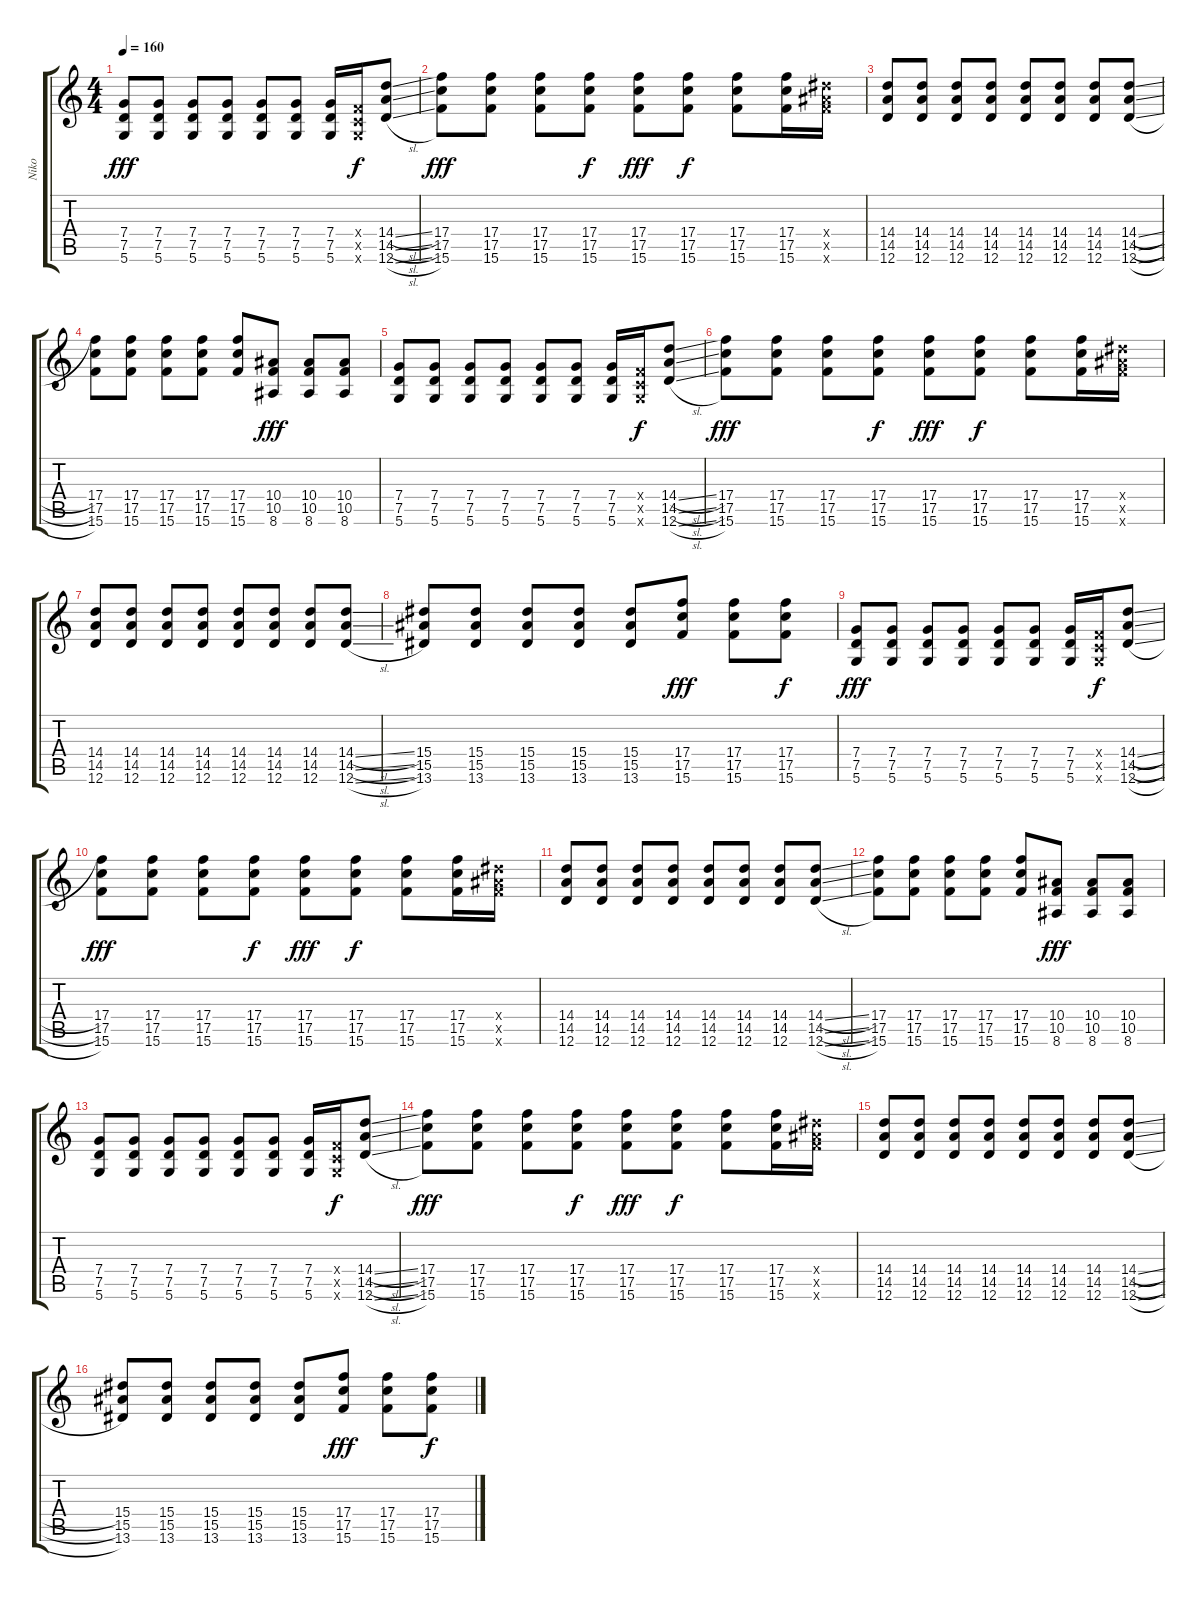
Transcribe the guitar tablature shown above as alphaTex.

\track ("Niko" "Niko") {instrument distortionguitar}
\staff {score tabs}
\tuning (D4 A3 F3 C3 G2 D2) {hide}
\ts (4 4)
\tempo 160
\clef g2
\ks c
(7.4 7.5 5.6).8{dy fff} (7.4 7.5 5.6).8 (7.4 7.5 5.6).8 (7.4 7.5 5.6).8 (7.4 7.5 5.6).8 (7.4 7.5 5.6).8 (7.4 7.5 5.6).16 (5.4{x} 5.5{x} 5.6{x}).16{dy f} (14.4{sl} 14.5{sl} 12.6{sl}).8 |
(17.4 17.5 15.6).8{dy fff} (17.4 17.5 15.6).8 (17.4 17.5 15.6).8 (17.4 17.5 15.6).8{dy f} (17.4 17.5 15.6).8{dy fff} (17.4 17.5 15.6).8{dy f} (17.4 17.5 15.6).8 (17.4 17.5 15.6).16 (15.4{x} 15.5{x} 15.6{x}).16 |
(14.4 14.5 12.6).8 (14.4 14.5 12.6).8 (14.4 14.5 12.6).8 (14.4 14.5 12.6).8 (14.4 14.5 12.6).8 (14.4 14.5 12.6).8 (14.4 14.5 12.6).8 (14.4{sl} 14.5{sl} 12.6{sl}).8 |
(17.4 17.5 15.6).8 (17.4 17.5 15.6).8 (17.4 17.5 15.6).8 (17.4 17.5 15.6).8 (17.4 17.5 15.6).8 (10.4 10.5 8.6).8{dy fff} (10.4 10.5 8.6).8 (10.4 10.5 8.6).8 |
(7.4 7.5 5.6).8 (7.4 7.5 5.6).8 (7.4 7.5 5.6).8 (7.4 7.5 5.6).8 (7.4 7.5 5.6).8 (7.4 7.5 5.6).8 (7.4 7.5 5.6).16 (5.4{x} 5.5{x} 5.6{x}).16{dy f} (14.4{sl} 14.5{sl} 12.6{sl}).8 |
(17.4 17.5 15.6).8{dy fff} (17.4 17.5 15.6).8 (17.4 17.5 15.6).8 (17.4 17.5 15.6).8{dy f} (17.4 17.5 15.6).8{dy fff} (17.4 17.5 15.6).8{dy f} (17.4 17.5 15.6).8 (17.4 17.5 15.6).16 (15.4{x} 15.5{x} 15.6{x}).16 |
(14.4 14.5 12.6).8 (14.4 14.5 12.6).8 (14.4 14.5 12.6).8 (14.4 14.5 12.6).8 (14.4 14.5 12.6).8 (14.4 14.5 12.6).8 (14.4 14.5 12.6).8 (14.4{sl} 14.5{sl} 12.6{sl}).8 |
(15.4 15.5 13.6).8 (15.4 15.5 13.6).8 (15.4 15.5 13.6).8 (15.4 15.5 13.6).8 (15.4 15.5 13.6).8 (17.4 17.5 15.6).8{dy fff} (17.4 17.5 15.6).8 (17.4 17.5 15.6).8{dy f} |
(7.4 7.5 5.6).8{dy fff} (7.4 7.5 5.6).8 (7.4 7.5 5.6).8 (7.4 7.5 5.6).8 (7.4 7.5 5.6).8 (7.4 7.5 5.6).8 (7.4 7.5 5.6).16 (5.4{x} 5.5{x} 5.6{x}).16{dy f} (14.4{sl} 14.5{sl} 12.6{sl}).8 |
(17.4 17.5 15.6).8{dy fff} (17.4 17.5 15.6).8 (17.4 17.5 15.6).8 (17.4 17.5 15.6).8{dy f} (17.4 17.5 15.6).8{dy fff} (17.4 17.5 15.6).8{dy f} (17.4 17.5 15.6).8 (17.4 17.5 15.6).16 (15.4{x} 15.5{x} 15.6{x}).16 |
(14.4 14.5 12.6).8 (14.4 14.5 12.6).8 (14.4 14.5 12.6).8 (14.4 14.5 12.6).8 (14.4 14.5 12.6).8 (14.4 14.5 12.6).8 (14.4 14.5 12.6).8 (14.4{sl} 14.5{sl} 12.6{sl}).8 |
(17.4 17.5 15.6).8 (17.4 17.5 15.6).8 (17.4 17.5 15.6).8 (17.4 17.5 15.6).8 (17.4 17.5 15.6).8 (10.4 10.5 8.6).8{dy fff} (10.4 10.5 8.6).8 (10.4 10.5 8.6).8 |
(7.4 7.5 5.6).8 (7.4 7.5 5.6).8 (7.4 7.5 5.6).8 (7.4 7.5 5.6).8 (7.4 7.5 5.6).8 (7.4 7.5 5.6).8 (7.4 7.5 5.6).16 (5.4{x} 5.5{x} 5.6{x}).16{dy f} (14.4{sl} 14.5{sl} 12.6{sl}).8 |
(17.4 17.5 15.6).8{dy fff} (17.4 17.5 15.6).8 (17.4 17.5 15.6).8 (17.4 17.5 15.6).8{dy f} (17.4 17.5 15.6).8{dy fff} (17.4 17.5 15.6).8{dy f} (17.4 17.5 15.6).8 (17.4 17.5 15.6).16 (15.4{x} 15.5{x} 15.6{x}).16 |
(14.4 14.5 12.6).8 (14.4 14.5 12.6).8 (14.4 14.5 12.6).8 (14.4 14.5 12.6).8 (14.4 14.5 12.6).8 (14.4 14.5 12.6).8 (14.4 14.5 12.6).8 (14.4{sl} 14.5{sl} 12.6{sl}).8 |
(15.4 15.5 13.6).8 (15.4 15.5 13.6).8 (15.4 15.5 13.6).8 (15.4 15.5 13.6).8 (15.4 15.5 13.6).8 (17.4 17.5 15.6).8{dy fff} (17.4 17.5 15.6).8 (17.4 17.5 15.6).8{dy f}
